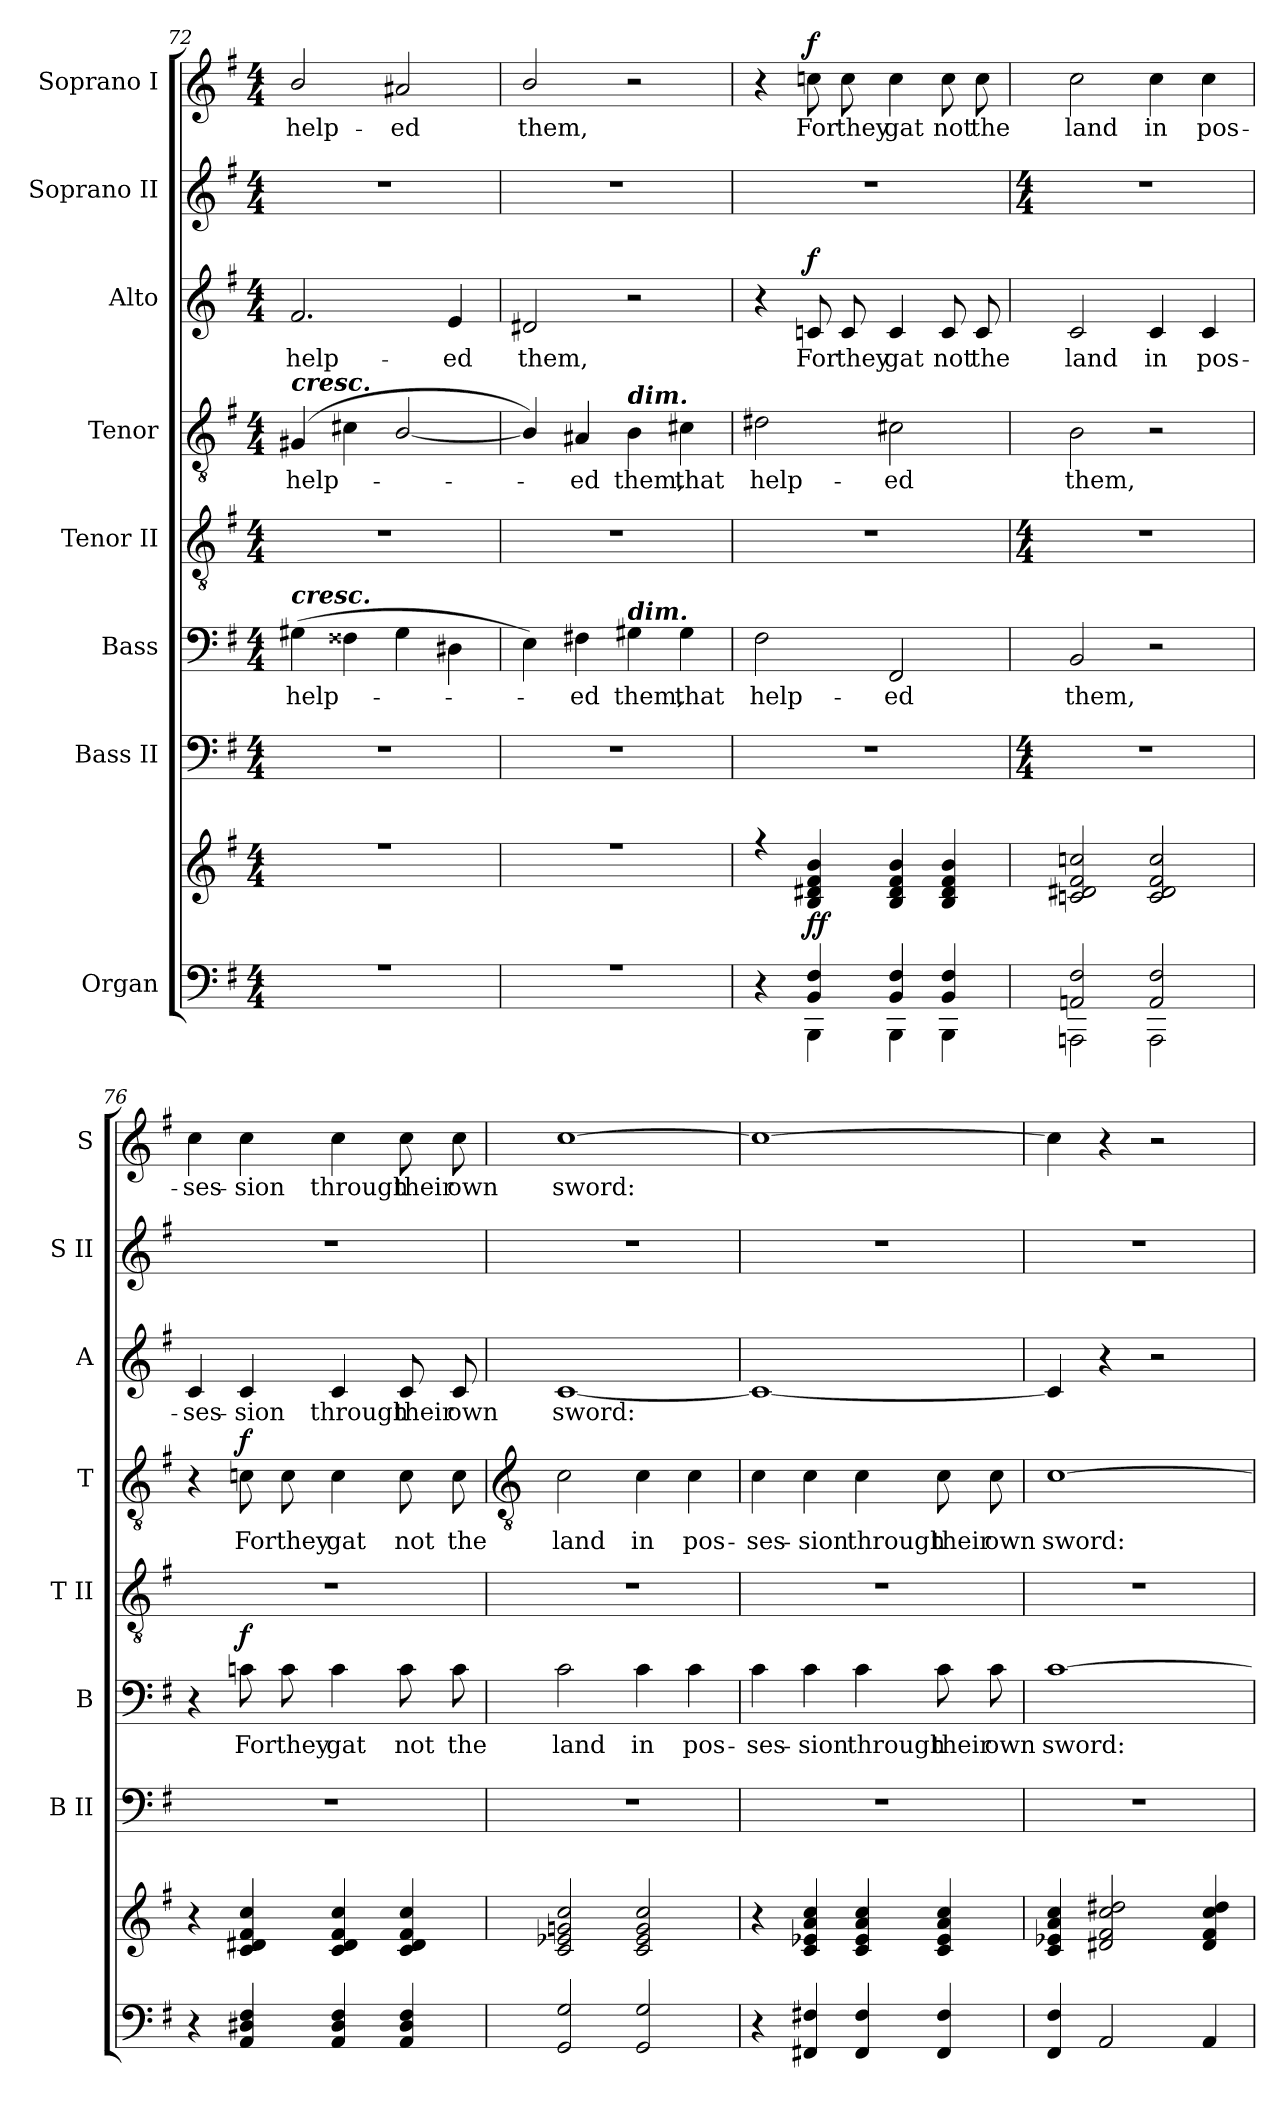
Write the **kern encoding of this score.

**kern	**kern	**dynam	**kern	**kern	**text	**dynam	**kern	**kern	**text	**dynam	**kern	**text	**dynam	**kern	**kern	**text	**dynam
*part8	*part8	*part8	*part7	*part6	*part6	*part6	*part5	*part4	*part4	*part4	*part3	*part3	*part3	*part2	*part1	*part1	*part1
*staff9	*staff8	*staff8/9	*staff7	*staff6	*staff6	*staff6	*staff5	*staff4	*staff4	*staff4	*staff3	*staff3	*staff3	*staff2	*staff1	*staff1	*staff1
*I"Organ	*	*	*I"Bass II	*I"Bass	*	*	*I"Tenor II	*I"Tenor	*	*	*I"Alto	*	*	*I"Soprano II	*I"Soprano I	*	*
*	*	*	*I'B II	*I'B	*	*	*I'T II	*I'T	*	*	*I'A	*	*	*I'S II	*I'S	*	*
*clefF4	*clefG2	*	*clefF4	*clefF4	*	*	*clefGv2	*clefGv2	*	*	*clefG2	*	*	*clefG2	*clefG2	*	*
*k[f#]	*k[f#]	*	*k[f#]	*k[f#]	*	*	*k[f#]	*k[f#]	*	*	*k[f#]	*	*	*k[f#]	*k[f#]	*	*
*G:	*G:	*	*G:	*G:	*	*	*G:	*G:	*	*	*G:	*	*	*G:	*G:	*	*
*M4/4	*M4/4	*	*M4/4	*M4/4	*	*	*M4/4	*M4/4	*	*	*M4/4	*	*	*M4/4	*M4/4	*	*
=72	=72	=72	=72	=72	=72	=72	=72	=72	=72	=72	=72	=72	=72	=72	=72	=72	=72
*^	*^	*	*	*	*	*	*	*	*	*	*	*	*	*	*	*	*
!	!	!	!	!	!	!	!	!	!	!LO:TX:a:Bi:t=cresc.	!	!	!	!	!	!	!	!	!
!	!	!	!	!	!	!LO:TX:a:Bi:t=cresc.	!	!	!	!	!	!	!	!	!	!	!	!	!
!	!	!	!	!	!	!	!LO:LY:b	!	!	!	!LO:LY:b	!	!	!LO:LY:b	!	!	!	!LO:LY:b	!
1r	1ryy	1r	1ryy	.	1r	(>4G#X	help-	.	1r	(<4G#X	help-	.	2.f#	help-	.	1r	2b/	help-	.
.	.	.	.	.	.	4F##X	.	.	.	4c#X	.	.	.	.	.	.	.	.	.
!	!	!	!	!	!	!	!	!	!	!	!	!	!	!	!	!	!	!LO:LY:b	!
.	.	.	.	.	.	4G#	.	.	.	[2B/	.	.	.	.	.	.	2a#X	-ed	.
!	!	!	!	!	!	!	!	!	!	!	!	!	!	!LO:LY:b	!	!	!	!	!
.	.	.	.	.	.	4D#X	.	.	.	.	.	.	4e	-ed	.	.	.	.	.
=73	=73	=73	=73	=73	=73	=73	=73	=73	=73	=73	=73	=73	=73	=73	=73	=73	=73	=73	=73
!	!	!	!	!	!	!	!	!	!	!	!	!	!	!LO:LY:b	!	!	!	!LO:LY:b	!
1r	1ryy	1r	1ryy	.	1r	4E)	.	.	1r	4B/])	.	.	2d#X	them,	.	1r	2b/	them,	.
!	!	!	!	!	!	!	!LO:LY:b	!	!	!	!LO:LY:b	!	!	!	!	!	!	!	!
.	.	.	.	.	.	4F#X	ed	.	.	4A#X	ed	.	.	.	.	.	.	.	.
!	!	!	!	!	!	!	!	!	!	!LO:TX:a:Bi:t=dim.	!	!	!	!	!	!	!	!	!
!	!	!	!	!	!	!LO:TX:a:Bi:t=dim.	!	!	!	!	!	!	!	!	!	!	!	!	!
!	!	!	!	!	!	!	!LO:LY:b	!	!	!	!LO:LY:b	!	!	!	!	!	!	!	!
.	.	.	.	.	.	4G#X	them,	.	.	4B	them,	.	2r	.	.	.	2r	.	.
!	!	!	!	!	!	!	!LO:LY:b	!	!	!	!LO:LY:b	!	!	!	!	!	!	!	!
.	.	.	.	.	.	4G#	that	.	.	4c#X	that	.	.	.	.	.	.	.	.
=74	=74	=74	=74	=74	=74	=74	=74	=74	=74	=74	=74	=74	=74	=74	=74	=74	=74	=74	=74
!	!	!	!	!	!	!	!LO:LY:b	!	!	!	!LO:LY:b	!	!	!	!	!	!	!	!
4r	4ryy	4r	1ryy	.	1r	2F#	help-	.	1r	2d#X	help-	.	4r	.	.	1r	4r	.	.
!	!	!	!	!LO:DY:a=2	!	!	!	!	!	!	!	!	!	!LO:LY:b	!	!	!	!LO:LY:b	!
!	!	!	!	!LO:DY:n=1:b	!	!	!	!	!	!	!	!	!	!	!LO:DY:b	!	!	!	!LO:DY:b
4BB/ 4F#/	4BBB\	4B/ 4d#X/ 4f#/ 4b/	.	f f	.	.	.	.	.	.	.	.	8cn	For	f	.	8ccn	For	f
!	!	!	!	!	!	!	!	!	!	!	!	!	!	!LO:LY:b	!	!	!	!LO:LY:b	!
.	.	.	.	.	.	.	.	.	.	.	.	.	8c	they	.	.	8cc	they	.
!	!	!	!	!	!	!	!LO:LY:b	!	!	!	!LO:LY:b	!	!	!LO:LY:b	!	!	!	!LO:LY:b	!
4BB/ 4F#/	4BBB\	4B/ 4d#/ 4f#/ 4b/	.	.	.	2FF#	-ed	.	.	2c#X	-ed	.	4c	gat	.	.	4cc	gat	.
!	!	!	!	!	!	!	!	!	!	!	!	!	!	!LO:LY:b	!	!	!	!LO:LY:b	!
4BB/ 4F#/	4BBB\	4B/ 4d#/ 4f#/ 4b/	.	.	.	.	.	.	.	.	.	.	8c	not	.	.	8cc	not	.
!	!	!	!	!	!	!	!	!	!	!	!	!	!	!LO:LY:b	!	!	!	!LO:LY:b	!
.	.	.	.	.	.	.	.	.	.	.	.	.	8c	the	.	.	8cc	the	.
!!LO:LB:g=z
=75	=75	=75	=75	=75	=75	=75	=75	=75	=75	=75	=75	=75	=75	=75	=75	=75	=75	=75	=75
*	*	*	*	*	*M4/4	*	*	*	*M4/4	*	*	*	*	*	*	*M4/4	*	*	*
!	!	!	!	!	!	!	!LO:LY:b	!	!	!	!LO:LY:b	!	!	!LO:LY:b	!	!	!	!LO:LY:b	!
2AAn/ 2F#/	2AAAn\	2cn/ 2d#X/ 2f#/ 2ccn/	1ryy	.	1r	2BB	them,	.	1r	2B	them,	.	2c	land	.	1r	2cc	land	.
!	!	!	!	!	!	!	!	!	!	!	!	!	!	!LO:LY:b	!	!	!	!LO:LY:b	!
2AA/ 2F#/	2AAA\	2c/ 2d#/ 2f#/ 2cc/	.	.	.	2r	.	.	.	2r	.	.	4c	in	.	.	4cc	in	.
!	!	!	!	!	!	!	!	!	!	!	!	!	!	!LO:LY:b	!	!	!	!LO:LY:b	!
.	.	.	.	.	.	.	.	.	.	.	.	.	4c	pos-	.	.	4cc	pos-	.
*v	*v	*	*	*	*	*	*	*	*	*	*	*	*	*	*	*	*	*	*
*	*v	*v	*	*	*	*	*	*	*	*	*	*	*	*	*	*	*	*
!!LO:LB:g=z
=76	=76	=76	=76	=76	=76	=76	=76	=76	=76	=76	=76	=76	=76	=76	=76	=76	=76
!	!	!	!	!	!	!	!	!	!	!	!	!LO:LY:b	!	!	!	!LO:LY:b	!
4r	4r	.	1r	4r	.	.	1r	4r	.	.	4c	-ses-	.	1r	4cc	-ses-	.
!	!	!	!	!	!LO:LY:b	!LO:DY:b	!	!	!LO:LY:b	!LO:DY:b	!	!LO:LY:b	!	!	!	!LO:LY:b	!
4AA 4D#X 4F#	4c 4d#X 4f# 4cc	.	.	8cn	For	f	.	8cn	For	f	4c	-sion	.	.	4cc	-sion	.
!	!	!	!	!	!LO:LY:b	!	!	!	!LO:LY:b	!	!	!	!	!	!	!	!
.	.	.	.	8c	they	.	.	8c	they	.	.	.	.	.	.	.	.
!	!	!	!	!	!LO:LY:b	!	!	!	!LO:LY:b	!	!	!LO:LY:b	!	!	!	!LO:LY:b	!
4AA 4D# 4F#	4c 4d# 4f# 4cc	.	.	4c	gat	.	.	4c	gat	.	4c	through	.	.	4cc	through	.
!	!	!	!	!	!LO:LY:b	!	!	!	!LO:LY:b	!	!	!LO:LY:b	!	!	!	!LO:LY:b	!
4AA 4D# 4F#	4c 4d# 4f# 4cc	.	.	8c	not	.	.	8c	not	.	8c	their	.	.	8cc	their	.
!	!	!	!	!	!LO:LY:b	!	!	!	!LO:LY:b	!	!	!LO:LY:b	!	!	!	!LO:LY:b	!
.	.	.	.	8c	the	.	.	8c	the	.	8c	own	.	.	8cc	own	.
!!LO:LB:g=z
=77	=77	=77	=77	=77	=77	=77	=77	=77	=77	=77	=77	=77	=77	=77	=77	=77	=77
*	*	*	*	*	*	*	*	*clefGv2	*	*	*	*	*	*	*	*	*
!	!	!	!	!	!LO:LY:b	!	!	!	!LO:LY:b	!	!	!LO:LY:b	!	!	!	!LO:LY:b	!
2GG 2G	2c 2e-X 2gn 2cc	.	1r	2c	land	.	1r	2c	land	.	[1c	sword:	.	1r	[1cc	sword:	.
!	!	!	!	!	!LO:LY:b	!	!	!	!LO:LY:b	!	!	!	!	!	!	!	!
2GG 2G	2c 2e- 2g 2cc	.	.	4c	in	.	.	4c	in	.	.	.	.	.	.	.	.
!	!	!	!	!	!LO:LY:b	!	!	!	!LO:LY:b	!	!	!	!	!	!	!	!
.	.	.	.	4c	pos-	.	.	4c	pos-	.	.	.	.	.	.	.	.
=78	=78	=78	=78	=78	=78	=78	=78	=78	=78	=78	=78	=78	=78	=78	=78	=78	=78
!	!	!	!	!	!LO:LY:b	!	!	!	!LO:LY:b	!	!	!	!	!	!	!	!
4r	4r	.	1r	4c	-ses-	.	1r	4c	-ses-	.	1c_	.	.	1r	1cc_	.	.
!	!	!	!	!	!LO:LY:b	!	!	!	!LO:LY:b	!	!	!	!	!	!	!	!
4FF#X 4F#X	4c 4e-X 4a 4cc	.	.	4c	-sion	.	.	4c	-sion	.	.	.	.	.	.	.	.
!	!	!	!	!	!LO:LY:b	!	!	!	!LO:LY:b	!	!	!	!	!	!	!	!
4FF# 4F#	4c 4e- 4a 4cc	.	.	4c	through	.	.	4c	through	.	.	.	.	.	.	.	.
!	!	!	!	!	!LO:LY:b	!	!	!	!LO:LY:b	!	!	!	!	!	!	!	!
4FF# 4F#	4c 4e- 4a 4cc	.	.	8c	their	.	.	8c	their	.	.	.	.	.	.	.	.
!	!	!	!	!	!LO:LY:b	!	!	!	!LO:LY:b	!	!	!	!	!	!	!	!
.	.	.	.	8c	own	.	.	8c	own	.	.	.	.	.	.	.	.
=79	=79	=79	=79	=79	=79	=79	=79	=79	=79	=79	=79	=79	=79	=79	=79	=79	=79
!	!	!	!	!	!LO:LY:b	!	!	!	!LO:LY:b	!	!	!	!	!	!	!	!
4FF# 4F#	4c 4e-X 4a 4cc	.	1r	[1c	sword:	.	1r	[1c	sword:	.	4c]	.	.	1r	4cc]	.	.
2AA	2d#X 2f# 2cc 2dd#X	.	.	.	.	.	.	.	.	.	4r	.	.	.	4r	.	.
.	.	.	.	.	.	.	.	.	.	.	2r	.	.	.	2r	.	.
4AA	4d# 4f# 4cc 4dd#	.	.	.	.	.	.	.	.	.	.	.	.	.	.	.	.
=	=	=	=	=	=	=	=	=	=	=	=	=	=	=	=	=	=
*-	*-	*-	*-	*-	*-	*-	*-	*-	*-	*-	*-	*-	*-	*-	*-	*-	*-
